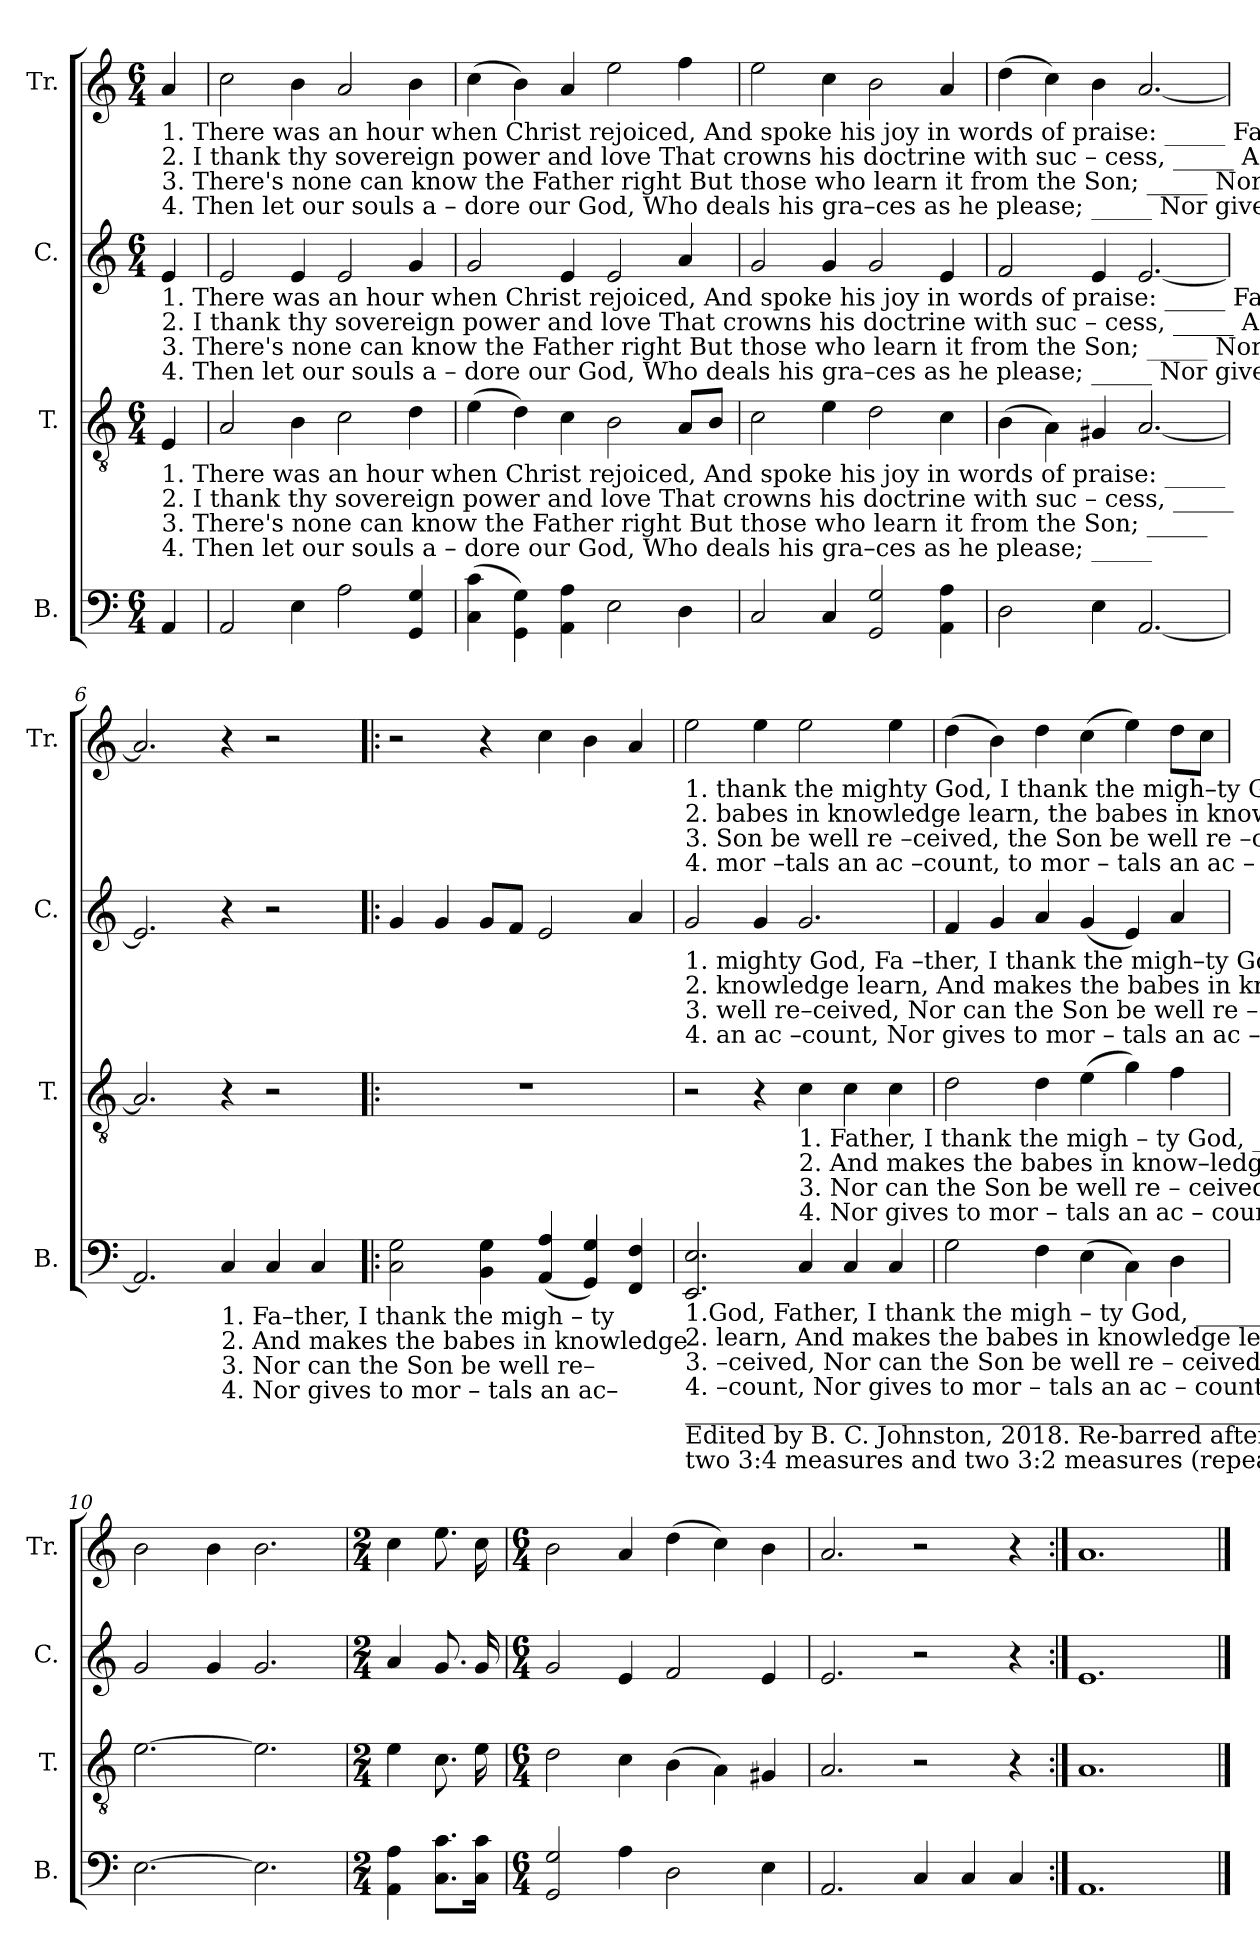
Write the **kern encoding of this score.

**kern	**kern	**kern	**kern
*part4	*part3	*part2	*part1
*staff4	*staff3	*staff2	*staff1
*I"B.	*I"T.	*I"C.	*I"Tr.
*I'B.	*I'T.	*I'C.	*I'Tr.
*clefF4	*clefGv2	*clefG2	*clefG2
*k[]	*k[]	*k[]	*k[]
*M6/4	*M6/4	*M6/4	*M6/4
*MM110	*MM110	*MM110	*MM110
=1	=1	=1	=1
!	!	!	!LO:TX:b:t=1. There was an hour  when  Christ  rejoiced,   And     spoke  his  joy in  words    of   praise&colon; _____                                                    Fa–ther,  I
!	!	!	!LO:TX:b:t=2.  I     thank  thy sovereign   power  and love  That crowns  his  doctrine  with   suc  – cess, _____                                                 And makes the
!	!	!	!LO:TX:b:t=3. There's  none  can  know  the  Father right    But    those who learn it   from     the    Son; _____                                                    Nor  can  the
!	!	!	!LO:TX:b:t=4.  Then   let   our  souls  a  – dore   our   God,   Who   deals  his   gra–ces    as         he  please; _____                                                     Nor gives  to
!	!	!LO:TX:b:t=1. There was an hour  when  Christ  rejoiced,   And     spoke  his  joy in  words    of   praise&colon; _____                            Fa–ther,   I     thank   the	!
!	!	!LO:TX:b:t=2.  I     thank  thy sovereign   power  and love  That crowns  his  doctrine  with   suc  – cess, _____                          And makes the babes   in	!
!	!	!LO:TX:b:t=3. There's  none  can  know  the  Father right    But    those who learn it   from     the    Son; _____                            Nor  can   the   Son      be	!
!	!	!LO:TX:b:t=4.  Then   let   our  souls  a  – dore   our   God,   Who   deals  his   gra–ces    as         he  please; _____                            Nor gives   to    mor – tals	!
!	!LO:TX:b:t=1. There was an hour  when  Christ  rejoiced,   And     spoke  his  joy in  words    of   praise&colon; _____	!	!
!	!LO:TX:b:t=2.  I     thank  thy sovereign   power  and love  That crowns  his  doctrine  with   suc  – cess, _____	!	!
!	!LO:TX:b:t=3. There's  none  can  know  the  Father right    But    those who learn it   from     the    Son; _____	!	!
!	!LO:TX:b:t=4.  Then   let   our  souls  a  – dore   our   God,   Who   deals  his   gra–ces    as         he  please; _____	!	!
4AA/	4E/	4e/	4a/
=2	=2	=2	=2
2AA/	2A/	2e/	2cc\
4E\	4B\	4e/	4b\
2A\	2c\	2e/	2a/
4GG/ 4G/	4d\	4g/	4b\
=3	=3	=3	=3
(4C\ 4c\	(4e\	2g/	(4cc\
4GG\ 4G\)	4d\)	.	4b\)
4AA\ 4A\	4c\	4e/	4a/
2E\	2B\	2e/	2ee\
4D\	8A/L	4a/	4ff\
.	8B/J	.	.
=4	=4	=4	=4
2C/	2c\	2g/	2ee\
4C/	4e\	4g/	4cc\
2GG/ 2G/	2d\	2g/	2b\
4AA\ 4A\	4c\	4e/	4a/
=5	=5	=5	=5
2D\	(4B\	2f/	(4dd\
.	4A\)	.	4cc\)
4E\	4G#X/	4e/	4b\
[2.AA/	[2.A/	[2.e/	[2.a/
=6	=6	=6	=6
2.AA/]	2.A/]	2.e/]	2.a/]
!LO:TX:b:t=1. Fa–ther,   I    thank    the       migh  – ty	!	!	!
!LO:TX:b:t=2. And makes the babes  in       knowledge	!	!	!
!LO:TX:b:t=3. Nor   can  the  Son        be      well      re–	!	!	!
!LO:TX:b:t=4. Nor  gives  to   mor  –  tals     an         ac–	!	!	!
4C/	4r	4r	4r
4C/	2r	2r	2r
4C/	.	.	.
=7!|:	=7!|:	=7!|:	=7!|:
2C\ 2G\	1.r	4g/	2r
.	.	4g/	.
4BB\ 4G\	.	8g/L	4r
.	.	8f/J	.
(4AA/ 4A/	.	2e/	4cc\
4GG/ 4G/)	.	.	4b\
4FF/ 4F/	.	4a/	4a/
!!LO:LB:g=z
=8	=8	=8	=8
!	!	!	!LO:TX:b:t=1. thank the   mighty  God,      I     thank       the     migh–ty  God,        Lord  of    the    earth,  and  heav'ns,  and  seas.
!	!	!	!LO:TX:b:t=2. babes in knowledge learn,      the  babes     in    knowledge  learn        The heights and breadths, and lengths of grace.
!	!	!	!LO:TX:b:t=3. Son   be  well   re –ceived,      the   Son       be      well  re –ceived        But  where  the   Fa – ther  makes  him known.
!	!	!	!LO:TX:b:t=4. mor –tals    an   ac –count,      to     mor  – tals       an   ac – count         Or     of      his      ac – tions   or         de  –  crees.
!	!	!LO:TX:b:t=1. mighty  God,            Fa –ther,  I    thank   the      migh–ty  God,        Lord  of    the    earth,  and  heav'ns,  and  seas.	!
!	!	!LO:TX:b:t=2. knowledge learn,    And makes the babes   in   knowledge  learn        The heights and breadths, and lengths of grace.	!
!	!	!LO:TX:b:t=3. well re–ceived,         Nor can  the   Son        be    well  re – ceived        But  where  the   Fa – ther  makes  him known.	!
!	!	!LO:TX:b:t=4. an  ac –count,           Nor gives  to   mor  – tals       an   ac – count        Or     of      his      ac – tions   or         de  –  crees.	!
!LO:TX:b:t=1.God,        Father,  I    thank   the     migh  – ty       God, ________      Lord  of    the    earth,  and  heav'ns,  and  seas.     Fa–ther, I	!	!	!
!LO:TX:b:t=2. learn,   And makes the babes in   knowledge        learn ________      The heights and breadths, and lengths of grace.    And makes the	!	!	!
!LO:TX:b:t=3. –ceived,  Nor can the Son     be   well         re  – ceived ________      But  where  the   Fa – ther  makes  him known.   Nor can the	!	!	!
!LO:TX:b:t=4. –count,   Nor gives to mor – tals   an          ac  –  count ________      Or     of      his      ac – tions   or         de  –  crees.    Nor gives to	!	!	!
!LO:TX:b:t=________________________________________________________________	!	!	!
!LO:TX:b:t=Edited by B. C. Johnston, 2018.   Re-barred after the 2&colon;4 measure&colon; original has	!	!	!
!LO:TX:b:t=two 3&colon;4 measures and two 3&colon;2 measures (repeats); converted to 6&colon;4 time.	!	!	!
2.EE/ 2.E/	2r	2g/	2ee\
.	4r	4g/	4ee\
!	!LO:TX:b:t=1. Father,  I      thank   the     migh  –  ty      God, ________      Lord  of    the    earth,  and  heav'ns,  and  seas.	!	!
!	!LO:TX:b:t=2. And makes the babes in  know–ledge    learn, ________      The heights and breadths, and lengths of grace.	!	!
!	!LO:TX:b:t=3. Nor can the  Son       be    well        re – ceived, ________       But  where  the   Fa – ther  makes  him known.	!	!
!	!LO:TX:b:t=4. Nor gives to  mor – tals     an          ac –  count, ________       Or     of      his      ac – tions   or        de  –  crees.	!	!
4C/	4c\	2.g/	2ee\
4C/	4c\	.	.
4C/	4c\	.	4ee\
=9	=9	=9	=9
2G\	2d\	4f/	(4dd\
.	.	4g/	4b\)
4F\	4d\	4a/	4dd\
(4E\	(4e\	(4g/	(4cc\
4C\)	4g\)	4e/)	4ee\)
4D\	4f\	4a/	8dd\L
.	.	.	8cc\J
=10	=10	=10	=10
[2.E\	[2.e\	2g/	2b\
.	.	4g/	4b\
2.E\]	2.e\]	2.g/	2.b\
=11	=11	=11	=11
*M2/4	*M2/4	*M2/4	*M2/4
4AA\ 4A\	4e\	4a/	4cc\
8.C\ 8.c\L	8.c\	8.g/	8.ee\
16C\ 16c\Jk	16e\	16g/	16cc\
=12	=12	=12	=12
*M6/4	*M6/4	*M6/4	*M6/4
2GG/ 2G/	2d\	2g/	2b\
4A\	4c\	4e/	4a/
2D\	(4B\	2f/	(4dd\
.	4A\)	.	4cc\)
4E\	4G#X/	4e/	4b\
=13	=13	=13	=13
2.AA/	2.A/	2.e/	2.a/
4C/	2r	2r	2r
4C/	.	.	.
4C/	4r	4r	4r
=14:|!	=14:|!	=14:|!	=14:|!
1.AA	1.A	1.e	1.a
==	==	==	==
*-	*-	*-	*-
